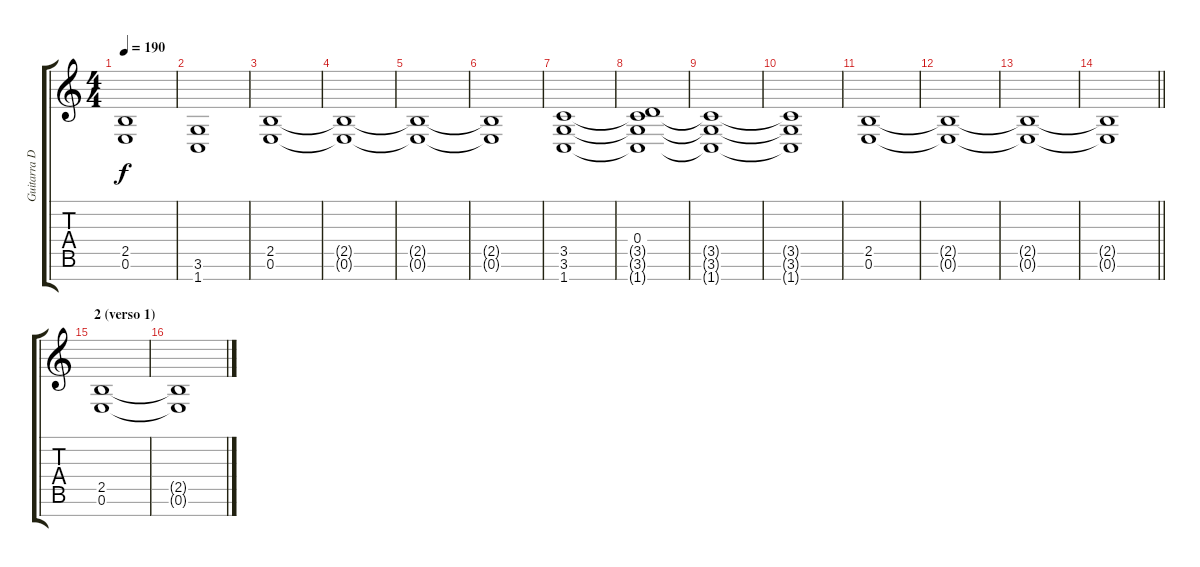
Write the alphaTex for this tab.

\track ("Guitarra Distorsión/Limpia" "Guitarra D") {instrument acousticguitarnylon}
\staff {score tabs}
\tuning (E4 B3 G3 D3 A2 E2 B1) {hide}
\ts (4 4)
\tempo 190
\clef g2
\ks c
(2.5{t} 0.6{t}).1{dy f} |
(3.6 1.7).1 |
(2.5 0.6).1 |
(2.5{t} 0.6{t}).1 |
(2.5{t} 0.6{t}).1 |
(2.5{t} 0.6{t}).1 |
(3.5 3.6 1.7).1 |
(0.4 3.5{t} 3.6{t} 1.7{t}).1 |
(3.5{t} 3.6{t} 1.7{t}).1 |
(3.5{t} 3.6{t} 1.7{t}).1 |
(2.5 0.6).1 |
(2.5{t} 0.6{t}).1 |
(2.5{t} 0.6{t}).1 |
\barLineRight lightlight
(2.5{t} 0.6{t}).1 |
\section ("" "2 (verso 1)")
(2.5 0.6).1 |
(2.5{t} 0.6{t}).1
